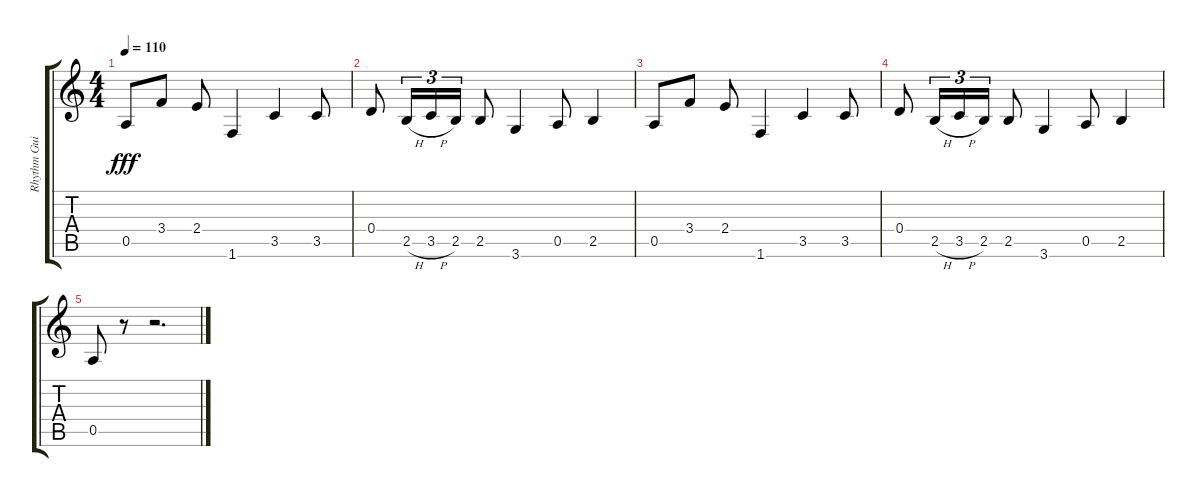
\track ("Rhythm Guitar L" "Rhythm Gui") {instrument distortionguitar}
\staff {score tabs}
\tuning (E4 B3 G3 D3 A2 E2) {hide}
\ts (4 4)
\tempo 110
\clef g2
\ks c
0.5.8{dy fff} 3.4.8 2.4.8 1.6.4 3.5.4 3.5.8 |
0.4.8 2.5{h}.16{tu (3 2)} 3.5{h}.16{tu (3 2)} 2.5.16{tu (3 2)} 2.5.8 3.6.4 0.5.8 2.5.4 |
0.5.8 3.4.8 2.4.8 1.6.4 3.5.4 3.5.8 |
0.4.8 2.5{h}.16{tu (3 2)} 3.5{h}.16{tu (3 2)} 2.5.16{tu (3 2)} 2.5.8 3.6.4 0.5.8 2.5.4 |
0.5.8 r.8 r.2{d}
